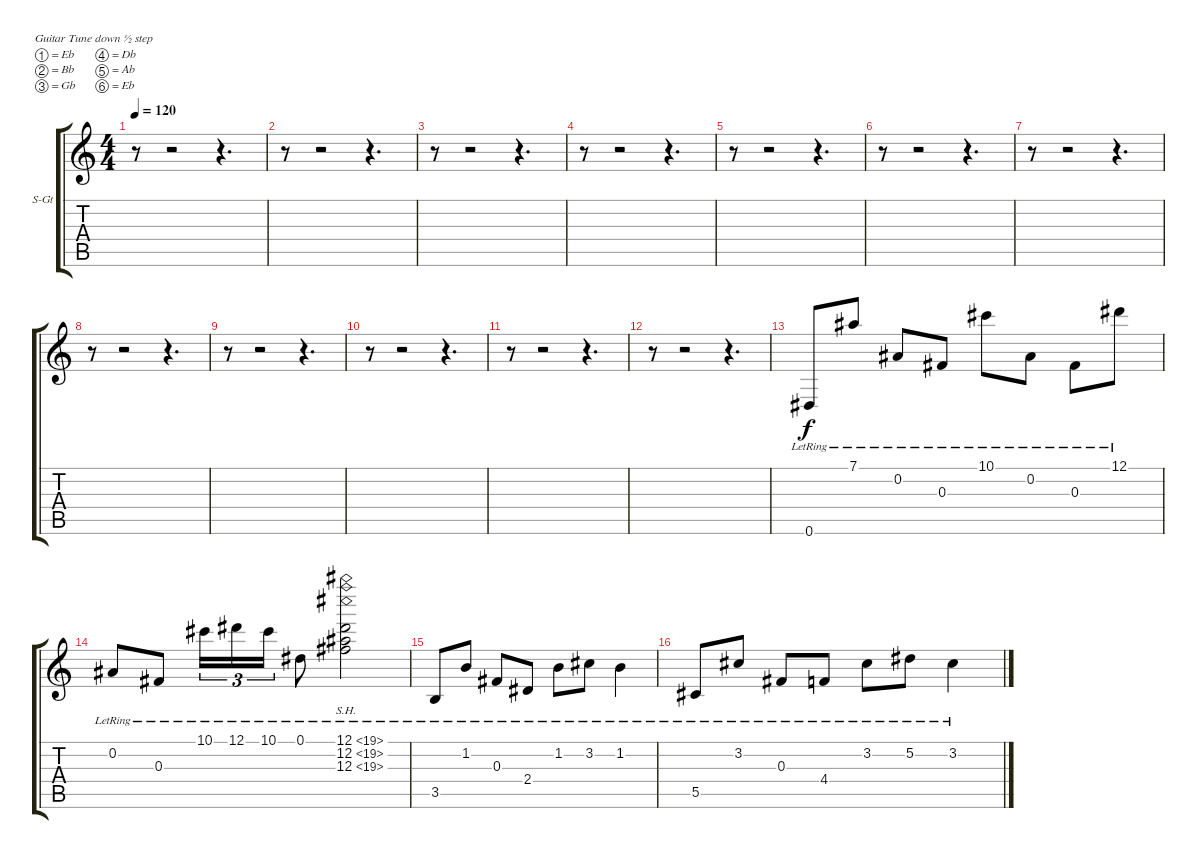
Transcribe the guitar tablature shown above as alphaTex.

\bracketExtendMode groupsimilarinstruments
\firstSystemTrackNameOrientation horizontal
\otherSystemsTrackNameOrientation horizontal
\track ("Acoustic guitar" "S-Gt") {instrument acousticguitarsteel}
\staff {score tabs}
\tuning (Eb4 Bb3 Gb3 Db3 Ab2 Eb2)
\ts (4 4)
\tempo 120
\clef g2
\ks c
r.8{dy f} r.2 r.4{d} |
r.8 r.2 r.4{d} |
r.8 r.2 r.4{d} |
r.8 r.2 r.4{d} |
r.8 r.2 r.4{d} |
r.8 r.2 r.4{d} |
r.8 r.2 r.4{d} |
r.8 r.2 r.4{d} |
r.8 r.2 r.4{d} |
r.8 r.2 r.4{d} |
r.8 r.2 r.4{d} |
r.8 r.2 r.4{d} |
0.6{lr}.8 7.1{lr}.8 0.2{lr}.8 0.3{lr}.8 10.1{lr}.8 0.2{lr}.8 0.3{lr}.8 12.1{lr}.8 |
0.2{lr}.8 0.3{lr}.8 10.1{lr}.16{tu (3 2)} 12.1{lr}.16{tu (3 2)} 10.1{lr}.16{tu (3 2)} 0.1{lr}.8 (12.1{sh 7 lr} 12.2{sh 7 lr} 12.3{sh 7 lr}).2 |
3.5{lr}.8 1.2{lr}.8 0.3{lr}.8 2.4{lr}.8 1.2{lr}.8 3.2{lr}.8 1.2{lr}.4 |
5.5{lr}.8 3.2{lr}.8 0.3{lr}.8 4.4{lr}.8 3.2{lr}.8 5.2{lr}.8 3.2{lr}.4
